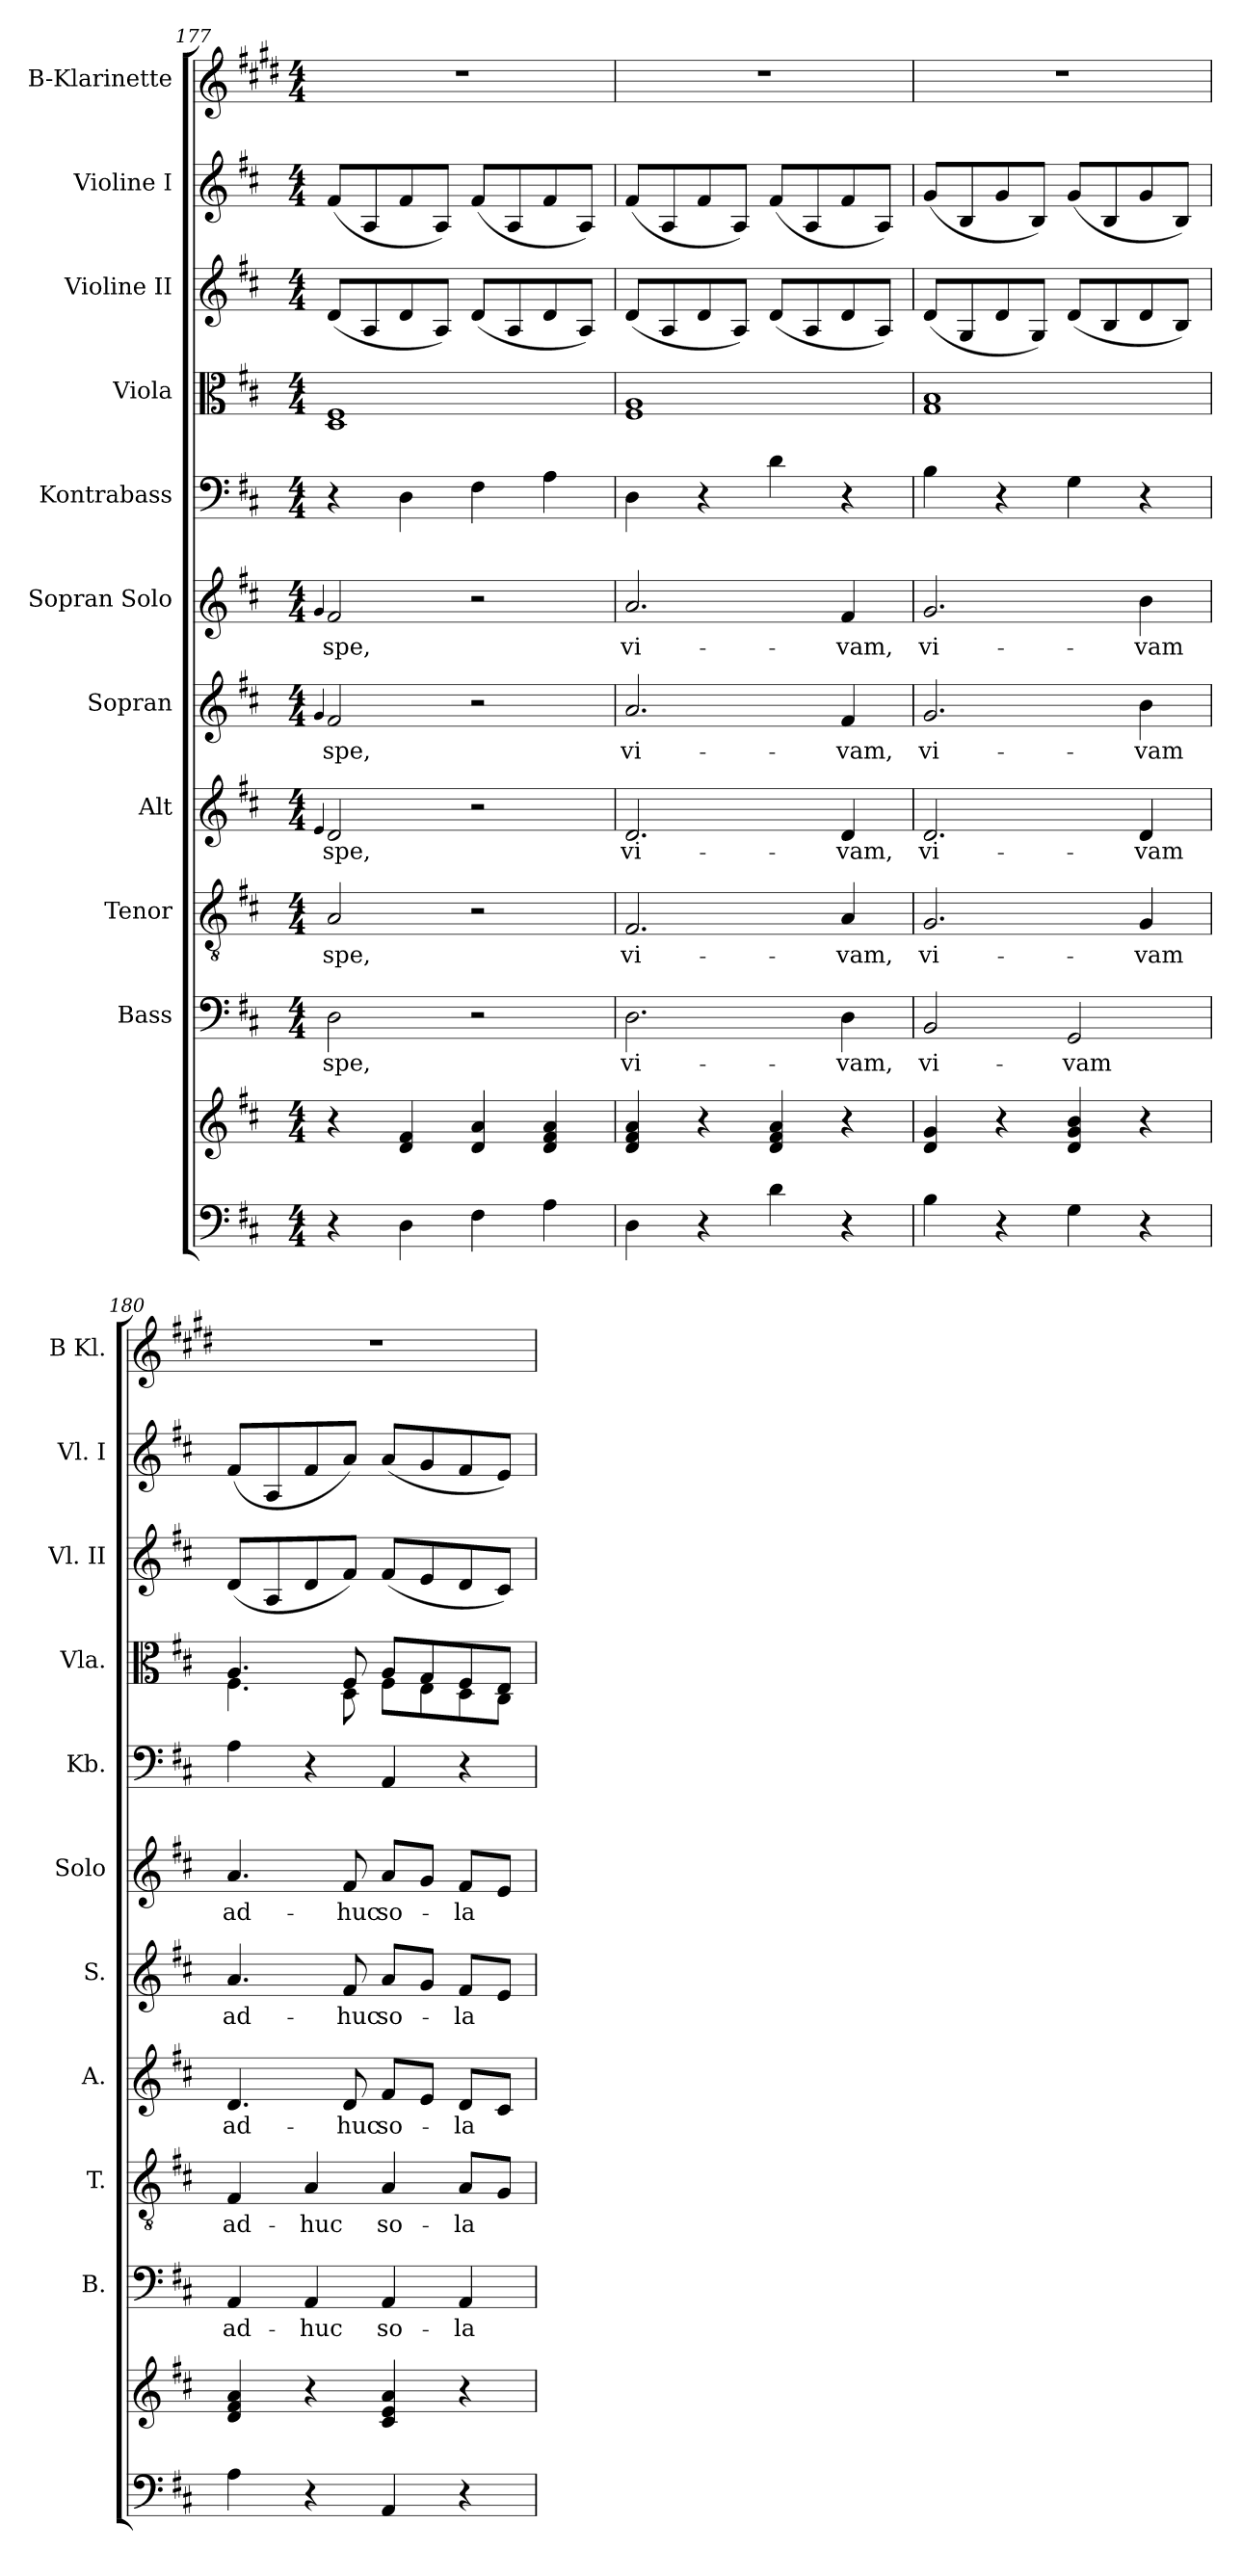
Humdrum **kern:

**kern	**kern	**kern	**text	**kern	**text	**kern	**text	**kern	**text	**kern	**text	**kern	**kern	**kern	**kern	**kern
*part11	*part11	*part10	*part10	*part9	*part9	*part8	*part8	*part7	*part7	*part6	*part6	*part5	*part4	*part3	*part2	*part1
*staff12	*staff11	*staff10	*staff10	*staff9	*staff9	*staff8	*staff8	*staff7	*staff7	*staff6	*staff6	*staff5	*staff4	*staff3	*staff2	*staff1
*	*	*I"Bass	*	*I"Tenor	*	*I"Alt	*	*I"Sopran	*	*I"Sopran Solo	*	*I"Kontrabass	*I"Viola	*I"Violine II	*I"Violine I	*I"B-Klarinette
*	*	*I'B.	*	*I'T.	*	*I'A.	*	*I'S.	*	*I'Solo	*	*I'Kb.	*I'Vla.	*I'Vl. II	*I'Vl. I	*I'B Kl.
*clefF4	*clefG2	*clefF4	*	*clefGv2	*	*clefG2	*	*clefG2	*	*clefG2	*	*clefF4	*clefC3	*clefG2	*clefG2	*clefG2
*	*	*	*	*	*	*	*	*	*	*	*	*ITrd7c12	*	*	*	*ITrd1c2
*k[f#c#]	*k[f#c#]	*k[f#c#]	*	*k[f#c#]	*	*k[f#c#]	*	*k[f#c#]	*	*k[f#c#]	*	*k[f#c#]	*k[f#c#]	*k[f#c#]	*k[f#c#]	*k[f#c#]
*D:	*D:	*D:	*	*D:	*	*D:	*	*D:	*	*D:	*	*D:	*D:	*D:	*D:	*D:
*M4/4	*M4/4	*M4/4	*	*M4/4	*	*M4/4	*	*M4/4	*	*M4/4	*	*M4/4	*M4/4	*M4/4	*M4/4	*M4/4
=177	=177	=177	=177	=177	=177	=177	=177	=177	=177	=177	=177	=177	=177	=177	=177	=177
.	.	.	.	.	.	4qqe/	.	4qqg/	.	4qqg/	.	.	.	.	.	.
!	!	!	!LO:LY:b	!	!LO:LY:b	!	!LO:LY:b	!	!LO:LY:b	!	!LO:LY:b	!	!	!	!	!
*	*	*	*	*	*	*	*	*	*	*	*	*	*^	*	*	*
4r	4r	2D\	spe,	2A/	spe,	2d/	spe,	2f#/	spe,	2f#/	spe,	4r	1F#	1D	(<8d/L	(<8f#/L	1r
.	.	.	.	.	.	.	.	.	.	.	.	.	.	.	8A/	8A/	.
4D\	4d/ 4f#/	.	.	.	.	.	.	.	.	.	.	4DD\	.	.	8d/	8f#/	.
.	.	.	.	.	.	.	.	.	.	.	.	.	.	.	8A/J)	8A/J)	.
4F#\	4d/ 4a/	2r	.	2r	.	2r	.	2r	.	2r	.	4FF#\	.	.	(<8d/L	(<8f#/L	.
.	.	.	.	.	.	.	.	.	.	.	.	.	.	.	8A/	8A/	.
4A\	4d/ 4f#/ 4a/	.	.	.	.	.	.	.	.	.	.	4AA\	.	.	8d/	8f#/	.
.	.	.	.	.	.	.	.	.	.	.	.	.	.	.	8A/J)	8A/J)	.
=178	=178	=178	=178	=178	=178	=178	=178	=178	=178	=178	=178	=178	=178	=178	=178	=178	=178
!	!	!	!LO:LY:b	!	!LO:LY:b	!	!LO:LY:b	!	!LO:LY:b	!	!LO:LY:b	!	!	!	!	!	!
4D\	4d/ 4f#/ 4a/	2.D\	vi-	2.F#/	vi-	2.d/	vi-	2.a/	vi-	2.a/	vi-	4DD\	1A	1F#	(<8d/L	(<8f#/L	1r
.	.	.	.	.	.	.	.	.	.	.	.	.	.	.	8A/	8A/	.
4r	4r	.	.	.	.	.	.	.	.	.	.	4r	.	.	8d/	8f#/	.
.	.	.	.	.	.	.	.	.	.	.	.	.	.	.	8A/J)	8A/J)	.
4d\	4d/ 4f#/ 4a/	.	.	.	.	.	.	.	.	.	.	4D\	.	.	(<8d/L	(<8f#/L	.
.	.	.	.	.	.	.	.	.	.	.	.	.	.	.	8A/	8A/	.
!	!	!	!LO:LY:b	!	!LO:LY:b	!	!LO:LY:b	!	!LO:LY:b	!	!LO:LY:b	!	!	!	!	!	!
4r	4r	4D\	-vam,	4A/	-vam,	4d/	-vam,	4f#/	-vam,	4f#/	-vam,	4r	.	.	8d/	8f#/	.
.	.	.	.	.	.	.	.	.	.	.	.	.	.	.	8A/J)	8A/J)	.
=179	=179	=179	=179	=179	=179	=179	=179	=179	=179	=179	=179	=179	=179	=179	=179	=179	=179
!	!	!	!LO:LY:b	!	!LO:LY:b	!	!LO:LY:b	!	!LO:LY:b	!	!LO:LY:b	!	!	!	!	!	!
4B\	4d/ 4g/	2BB/	vi-	2.G/	vi-	2.d/	vi-	2.g/	vi-	2.g/	vi-	4BB\	1B	1G	(<8d/L	(<8g/L	1r
.	.	.	.	.	.	.	.	.	.	.	.	.	.	.	8G/	8B/	.
4r	4r	.	.	.	.	.	.	.	.	.	.	4r	.	.	8d/	8g/	.
.	.	.	.	.	.	.	.	.	.	.	.	.	.	.	8G/J)	8B/J)	.
!	!	!	!LO:LY:b	!	!	!	!	!	!	!	!	!	!	!	!	!	!
4G\	4d/ 4g/ 4b/	2GG/	-vam	.	.	.	.	.	.	.	.	4GG\	.	.	(<8d/L	(<8g/L	.
.	.	.	.	.	.	.	.	.	.	.	.	.	.	.	8B/	8B/	.
!	!	!	!	!	!LO:LY:b	!	!LO:LY:b	!	!LO:LY:b	!	!LO:LY:b	!	!	!	!	!	!
4r	4r	.	.	4G/	-vam	4d/	-vam	4b\	-vam	4b\	-vam	4r	.	.	8d/	8g/	.
.	.	.	.	.	.	.	.	.	.	.	.	.	.	.	8B/J)	8B/J)	.
=180	=180	=180	=180	=180	=180	=180	=180	=180	=180	=180	=180	=180	=180	=180	=180	=180	=180
!	!	!	!LO:LY:b	!	!LO:LY:b	!	!LO:LY:b	!	!LO:LY:b	!	!LO:LY:b	!	!	!	!	!	!
4A\	4d/ 4f#/ 4a/	4AA/	ad-	4F#/	ad-	4.d/	ad-	4.a/	ad-	4.a/	ad-	4AA\	4.A/	4.F#\	(<8d/L	(<8f#/L	1r
.	.	.	.	.	.	.	.	.	.	.	.	.	.	.	8A/	8A/	.
!	!	!	!LO:LY:b	!	!LO:LY:b	!	!	!	!	!	!	!	!	!	!	!	!
4r	4r	4AA/	-huc	4A/	-huc	.	.	.	.	.	.	4r	.	.	8d/	8f#/	.
!	!	!	!	!	!	!	!LO:LY:b	!	!LO:LY:b	!	!LO:LY:b	!	!	!	!	!	!
.	.	.	.	.	.	8d/	-huc	8f#/	-huc	8f#/	-huc	.	8F#/	8D\	8f#/J)	8a/J)	.
!	!	!	!LO:LY:b	!	!LO:LY:b	!	!LO:LY:b	!	!LO:LY:b	!	!LO:LY:b	!	!	!	!	!	!
4AA/	4c#/ 4e/ 4a/	4AA/	so-	4A/	so-	8f#/L	so-	8a/L	so-	8a/L	so-	4AAA/	8A/L	8F#\L	(<8f#/L	(<8a/L	.
.	.	.	.	.	.	8e/J	.	8g/J	.	8g/J	.	.	8G/	8E\	8e/	8g/	.
!	!	!	!LO:LY:b	!	!LO:LY:b	!	!LO:LY:b	!	!LO:LY:b	!	!LO:LY:b	!	!	!	!	!	!
4r	4r	4AA/	-la	8A/L	-la	8d/L	-la	8f#/L	-la	8f#/L	-la	4r	8F#/	8D\	8d/	8f#/	.
.	.	.	.	8G/J	.	8c#/J	.	8e/J	.	8e/J	.	.	8E/J	8C#\J	8c#/J)	8e/J)	.
*	*	*	*	*	*	*	*	*	*	*	*	*	*v	*v	*	*	*
=	=	=	=	=	=	=	=	=	=	=	=	=	=	=	=	=
*-	*-	*-	*-	*-	*-	*-	*-	*-	*-	*-	*-	*-	*-	*-	*-	*-
